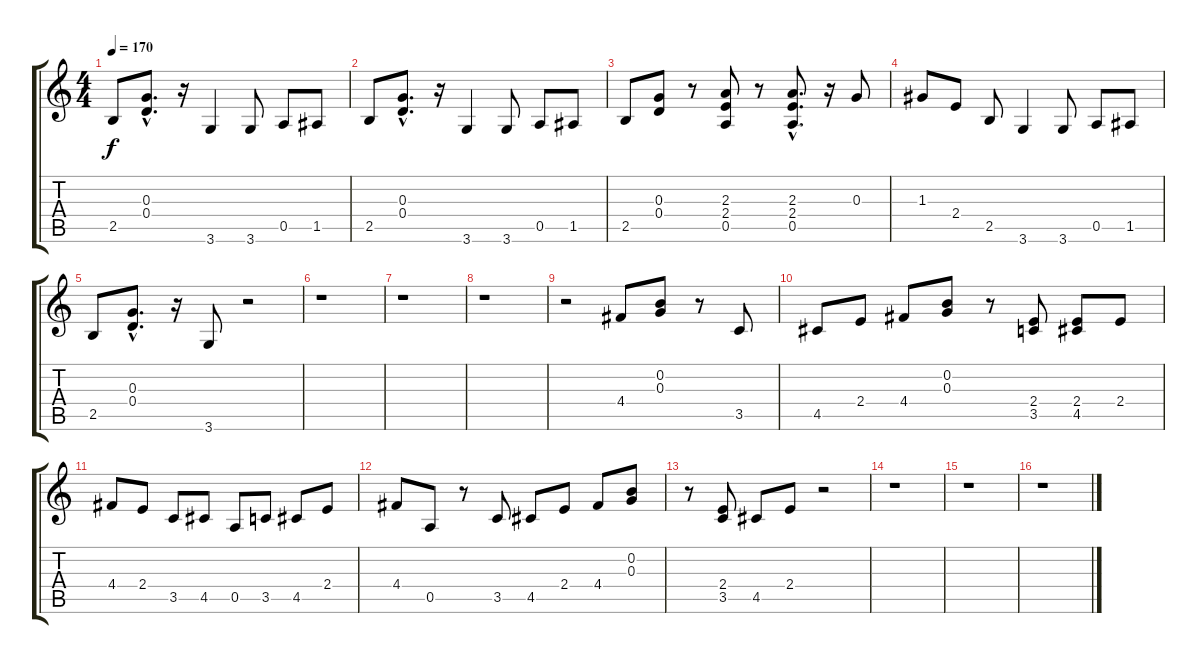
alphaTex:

\track "" {instrument distortionguitar}
\staff {score tabs}
\tuning (E4 B3 G3 D3 A2 E2) {hide}
\ts (4 4)
\tempo 170
\clef g2
\ks c
2.5.8{dy f} (0.3{hac} 0.4{hac}).8{d} r.16 3.6.4 3.6.8 0.5.8 1.5.8 |
2.5.8 (0.3{hac} 0.4{hac}).8{d} r.16 3.6.4 3.6.8 0.5.8 1.5.8 |
2.5.8 (0.3 0.4).8 r.8 (2.3 2.4 0.5).8 r.8 (2.3{hac} 2.4{hac} 0.5{hac}).8{d} r.16 0.3.8 |
1.3.8 2.4.8 2.5.8 3.6.4 3.6.8 0.5.8 1.5.8 |
2.5.8 (0.3{hac} 0.4{hac}).8{d} r.16 3.6.8 r.2 |
r.1 |
r.1 |
r.1 |
r.2 4.4.8 (0.2 0.3).8 r.8 3.5.8 |
4.5.8 2.4.8 4.4.8 (0.2 0.3).8 r.8 (2.4 3.5).8 (2.4 4.5).8 2.4.8 |
4.4.8 2.4.8 3.5.8 4.5.8 0.5.8 3.5.8 4.5.8 2.4.8 |
4.4.8 0.5.8 r.8 3.5.8 4.5.8 2.4.8 4.4.8 (0.2 0.3).8 |
r.8 (2.4 3.5).8 4.5.8 2.4.8 r.2 |
r.1 |
r.1 |
r.1
